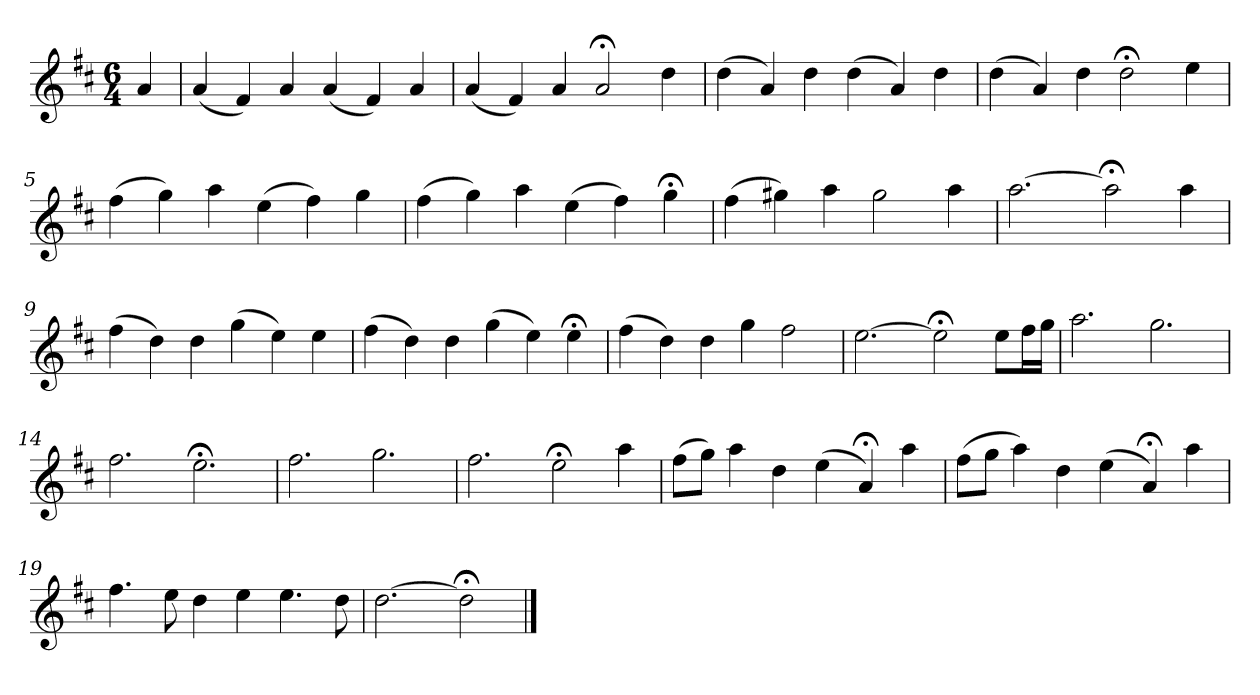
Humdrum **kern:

**kern
*part1
*staff1
*k[f#c#]
*D:
*M6/4
*MM120
=
4a
=1
(4a
4f#)
4a
(4a
4f#)
4a
=2
(4a
4f#)
4a
2a;<
4dd
=3
(4dd
4a)
4dd
(4dd
4a)
4dd
=4
(4dd
4a)
4dd
2dd;<
4ee
=5
(4ff#
4gg)
4aa
(4ee
4ff#)
4gg
=6
(4ff#
4gg)
4aa
(4ee
4ff#)
4gg;<
=7
(4ff#
4gg#X)
4aa
2gg#
4aa
=8
[2.aa
2aa;<]
4aa
=9
(4ff#
4dd)
4dd
(4gg
4ee)
4ee
=10
(4ff#
4dd)
4dd
(4gg
4ee)
4ee;<
=11
(4ff#
4dd)
4dd
4gg
2ff#
=12
[2.ee
2ee;<]
8eeL
16ff#L
16ggJJ
=13
2.aa
2.gg
=14
2.ff#
2.ee;<
=15
2.ff#
2.gg
=16
2.ff#
2ee;<
4aa
=17
(8ff#L
8ggJ)
4aa
4dd
(4ee
4a;<)
4aa
=18
(8ff#L
8ggJ
4aa)
4dd
(4ee
4a;<)
4aa
=19
4.ff#
8ee
4dd
4ee
4.ee
8dd
=20
[2.dd
2dd;<]
==
*-
